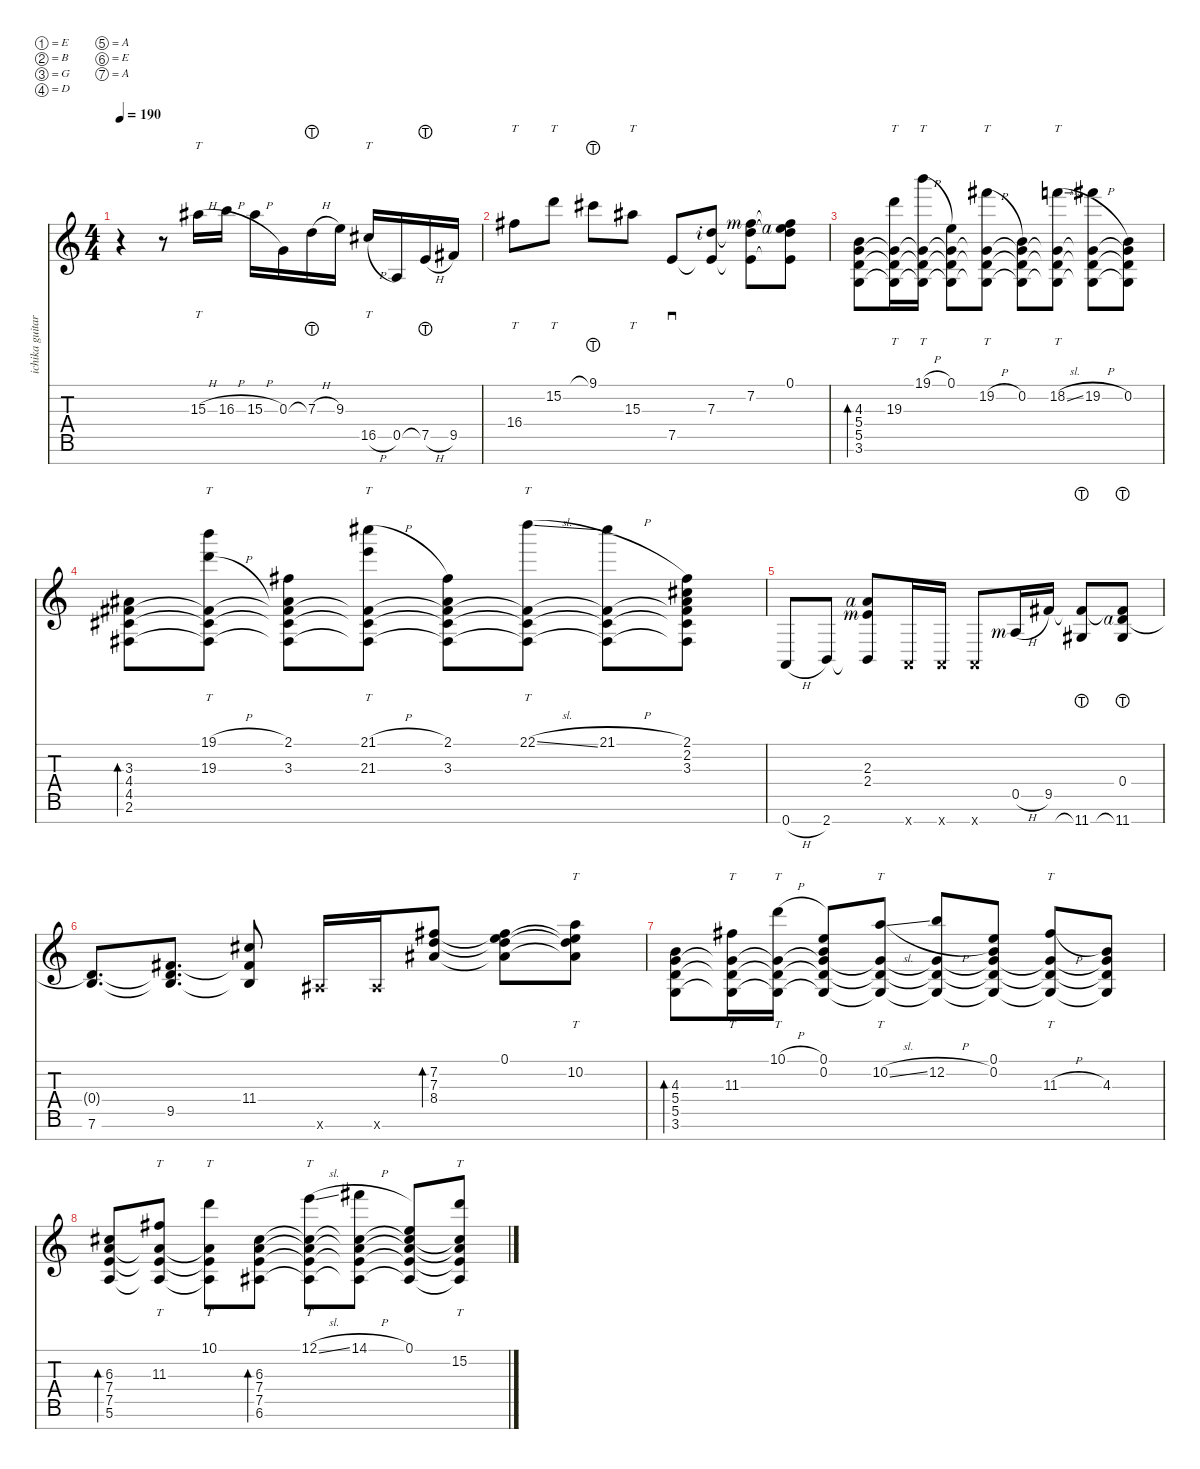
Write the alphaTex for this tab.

\defaultSystemsLayout 4
\hideDynamics
\bracketExtendMode nobrackets
\track ("Clean Guitar" "ichika guitar") {instrument electricguitarclean}
\staff {score tabs}
\tuning (E4 B3 G3 D3 A2 E2 A1)
\ts (4 4)
\tempo 190
\clef g2
\ks c
r.4{dy mf instrument electricguitarclean beam Down} r.8{beam Down} 15.3{h acc #}.16{tt beam Down} 16.3{h}.16{beam Down} 15.3{h acc #}.16{beam Down} 0.3.16{beam Down} 7.3{h lht}.16{beam Down} 9.3.16{beam Down} 16.5{h acc #}.16{tt beam Up} 0.5.16{beam Up} 7.5{h lht}.16{beam Up} 9.5{acc #}.16{beam Up} |
16.4{acc #}.8{tt beam Down} 15.2.8{tt beam Down} 9.1{lht acc #}.8{beam Down} 15.3{acc #}.8{tt beam Down} 7.5.8{sd beam Up} (7.3{rf 2} 7.5{t}).8{beam Up} (7.2{rf 3 acc #} 7.5{t} 7.3{t}).8{beam Down} (0.1{rf 4} 7.5{t} 7.3{t} 7.2{t acc #}).8{beam Down} |
(3.6 5.5 5.4 4.3).8{bd 240 beam Down} (19.3 5.4{t} 5.5{t} 3.6{t}).16{tt beam Down} (19.1{h} 5.4{t} 5.5{t} 3.6{t}).16{tt beam Down} (0.1 5.4{t} 5.5{t} 3.6{t}).8{beam Down} (19.2{h acc #} 5.4{t} 5.5{t} 3.6{t}).8{tt beam Down} (0.2 5.4{t} 5.5{t} 3.6{t}).8{beam Down} (18.2{sl} 5.4{t} 5.5{t} 3.6{t}).8{tt beam Down} (19.2{h acc #} 5.4{t} 5.5{t} 3.6{t}).8{beam Down} (0.2 5.4{t} 5.5{t} 3.6{t}).8{beam Down} |
(2.6{acc #} 4.5{acc #} 4.4{acc #} 3.3{acc #}).8{bd 240 beam Down} (19.1{h} 19.3{h} 4.4{t acc #} 4.5{t acc #} 2.6{t acc #}).8{tt beam Down} (3.3{acc #} 2.1{acc #} 4.4{t acc #} 4.5{t acc #} 2.6{t acc #}).8{beam Down} (21.3{h} 21.1{h acc #} 4.4{t acc #} 4.5{t acc #} 2.6{t acc #}).8{tt beam Down} (3.3{acc #} 2.1{acc #} 4.4{t acc #} 4.5{t acc #} 2.6{t acc #}).8{beam Down} (22.1{sl} 4.4{t acc #} 4.5{t acc #} 2.6{t acc #}).8{tt beam Down} (21.1{h acc #} 4.4{t acc #} 4.5{t acc #} 2.6{t acc #}).8{beam Down} (2.1{acc #} 2.2{acc #} 3.3{acc #} 4.4{t acc #} 4.5{t acc #} 2.6{t acc #}).8{beam Down} |
0.7{h}.8{beam Up} 2.7.8{beam Up} (2.4{rf 3} 2.3{rf 4} 2.7{t}).8{beam Up} 0.7{x}.16{beam Up} 0.7{x}.16{beam Up} 0.7{x}.8{beam Up} 0.5{h rf 3}.16{beam Up} 9.5{acc #}.16{beam Up} (11.7{lht acc #} 9.5{t acc #}).8{beam Up} (0.4{rf 4} 9.5{t acc #} 11.7{lht acc #}).8{beam Up} |
(7.6 0.4{t}).8{d beam Up} (9.5{acc #} 0.4{t} 7.6{t}).8{d beam Up} (11.4{acc #} 7.6{t} 9.5{t acc #}).8{beam Up} 6.6{x acc #}.16{beam Up} 6.6{x acc #}.16{beam Up} (8.4{acc #} 7.3 7.2{acc #}).8{bd 240 beam Up} (0.1 7.2{t acc #} 7.3{t} 8.4{t acc #}).8{beam Down} (10.2 0.1{t} 7.3{t} 8.4{t acc #}).8{tt beam Down} |
(3.6 5.5 5.4 4.3).8{bd 240 beam Down} (11.3{acc #} 5.4{t} 5.5{t} 3.6{t}).16{tt beam Down} (10.1{h} 5.4{t} 5.5{t} 3.6{t}).16{tt beam Down} (0.1 0.2 5.4{t} 5.5{t} 3.6{t}).8{beam Up} (10.2{sl} 5.4{t} 5.5{t} 3.6{t}).8{tt beam Up} (12.2{h} 5.4{t} 5.5{t} 3.6{t}).8{beam Up} (0.1 0.2 5.4{t} 5.5{t} 3.6{t}).8{beam Up} (11.3{h acc #} 5.4{t} 5.5{t} 3.6{t}).8{tt beam Up} (4.3 5.4{t} 5.5{t} 3.6{t}).8{beam Up} |
(5.6 7.5 7.4 6.3{acc #}).8{bd 240 beam Up} (11.3{acc #} 7.4{t} 7.5{t} 5.6{t}).8{tt beam Up} (10.1 7.4{t} 7.5{t} 5.6{t}).8{tt beam Down} (6.6{acc #} 7.5 7.4 6.3{acc #}).8{bd 240 beam Down} (12.1{sl} 6.6{t acc #} 7.5{t} 7.4{t} 6.3{t acc #}).8{tt beam Down} (14.1{h acc #} 6.6{t acc #} 7.5{t} 7.4{t} 6.3{t acc #}).8{beam Down} (0.1 6.6{t acc #} 7.5{t} 7.4{t} 6.3{t acc #}).8{beam Up} (15.2 6.6{t acc #} 7.5{t} 7.4{t} 6.3{t acc #}).8{tt beam Up}
